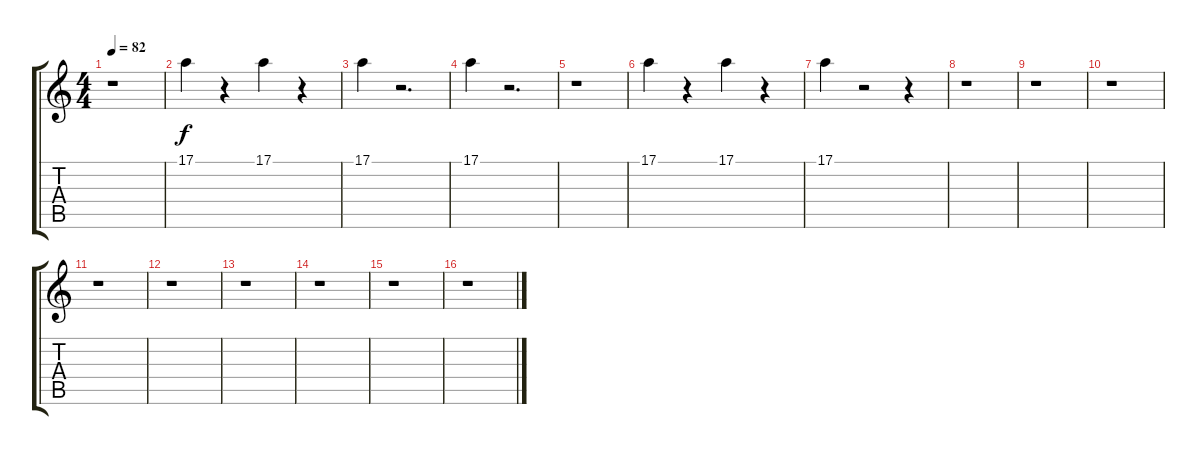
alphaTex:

\track "" {instrument acousticgrandpiano}
\staff {score tabs}
\tuning (E4 B3 G3 D3 A2 E2) {hide}
\ts (4 4)
\tempo 82
\clef g2
\ks c
r.1{dy f} |
17.1.4 r.4 17.1.4 r.4 |
17.1.4 r.2{d} |
17.1.4 r.2{d} |
r.1 |
17.1.4 r.4 17.1.4 r.4 |
17.1.4 r.2 r.4 |
r.1 |
r.1 |
r.1 |
r.1 |
r.1 |
r.1 |
r.1 |
r.1 |
r.1
